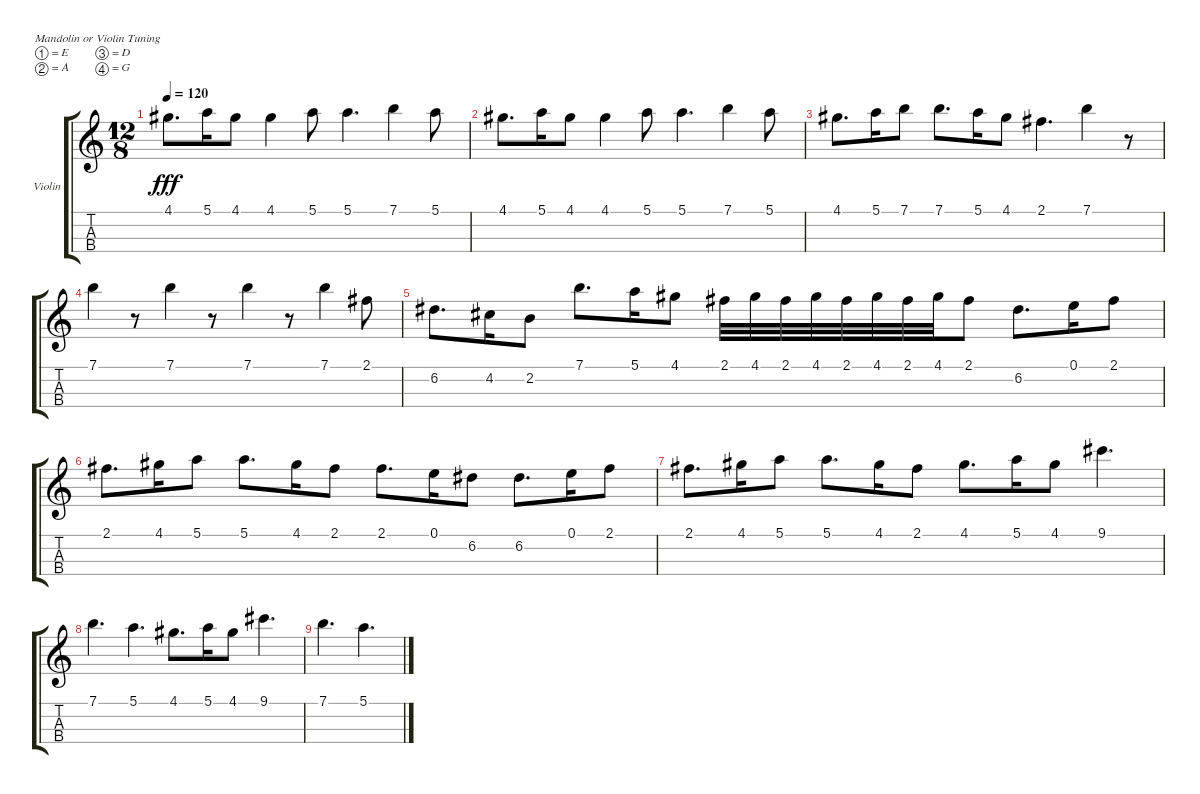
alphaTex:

\defaultSystemsLayout 4
\bracketExtendMode groupsimilarinstruments
\firstSystemTrackNameOrientation horizontal
\otherSystemsTrackNameOrientation horizontal
\track ("Violin" "Violin") {instrument violin}
\staff {score tabs}
\tuning (E5 A4 D4 G3)
\ts (12 8)
\tempo 120
\clef g2
\ks c
4.1.8{d dy fff} 5.1.16 4.1.8 4.1.4 5.1.8 5.1.4{d} 7.1.4 5.1.8 |
4.1.8{d} 5.1.16 4.1.8 4.1.4 5.1.8 5.1.4{d} 7.1.4 5.1.8 |
4.1.8{d} 5.1.16 7.1.8 7.1.8{d} 5.1.16 4.1.8 2.1.4{d} 7.1.4 r.8 |
7.1.4 r.8 7.1.4 r.8 7.1.4 r.8 7.1.4 2.1.8 |
6.2.8{d} 4.2.16 2.2.8 7.1.8{d} 5.1.16 4.1.8 2.1.32 4.1.32 2.1.32 4.1.32 2.1.32 4.1.32 2.1.32 4.1.32 2.1.8 6.2.8{d} 0.1.16 2.1.8 |
2.1.8{d} 4.1.16 5.1.8 5.1.8{d} 4.1.16 2.1.8 2.1.8{d} 0.1.16 6.2.8 6.2.8{d} 0.1.16 2.1.8 |
2.1.8{d} 4.1.16 5.1.8 5.1.8{d} 4.1.16 2.1.8 4.1.8{d} 5.1.16 4.1.8 9.1.4{d} |
7.1.4{d} 5.1.4{d} 4.1.8{d} 5.1.16 4.1.8 9.1.4{d} |
7.1.4{d} 5.1.4{d}
